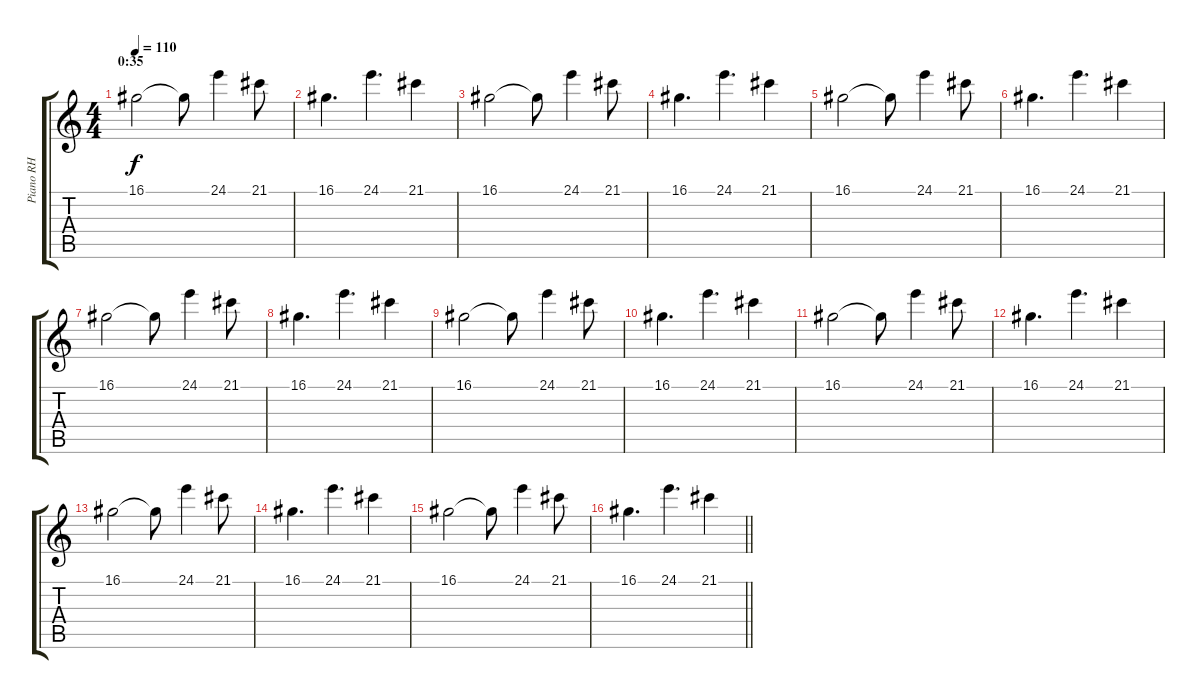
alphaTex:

\track ("Piano RH" "Piano RH") {instrument acousticgrandpiano}
\staff {score tabs}
\tuning (E4 B3 G3 D3 A2 E2) {hide}
\ts (4 4)
\section ("" "0:35")
\tempo 110
\clef g2
\ks c
16.1.2{dy f} 16.1{t}.8 24.1.4 21.1.8 |
16.1.4{d} 24.1.4{d} 21.1.4 |
16.1.2 16.1{t}.8 24.1.4 21.1.8 |
16.1.4{d} 24.1.4{d} 21.1.4 |
16.1.2 16.1{t}.8 24.1.4 21.1.8 |
16.1.4{d} 24.1.4{d} 21.1.4 |
16.1.2 16.1{t}.8 24.1.4 21.1.8 |
16.1.4{d} 24.1.4{d} 21.1.4 |
16.1.2 16.1{t}.8 24.1.4 21.1.8 |
16.1.4{d} 24.1.4{d} 21.1.4 |
16.1.2 16.1{t}.8 24.1.4 21.1.8 |
16.1.4{d} 24.1.4{d} 21.1.4 |
16.1.2 16.1{t}.8 24.1.4 21.1.8 |
16.1.4{d} 24.1.4{d} 21.1.4 |
16.1.2 16.1{t}.8 24.1.4 21.1.8 |
\barLineRight lightlight
16.1.4{d} 24.1.4{d} 21.1.4
